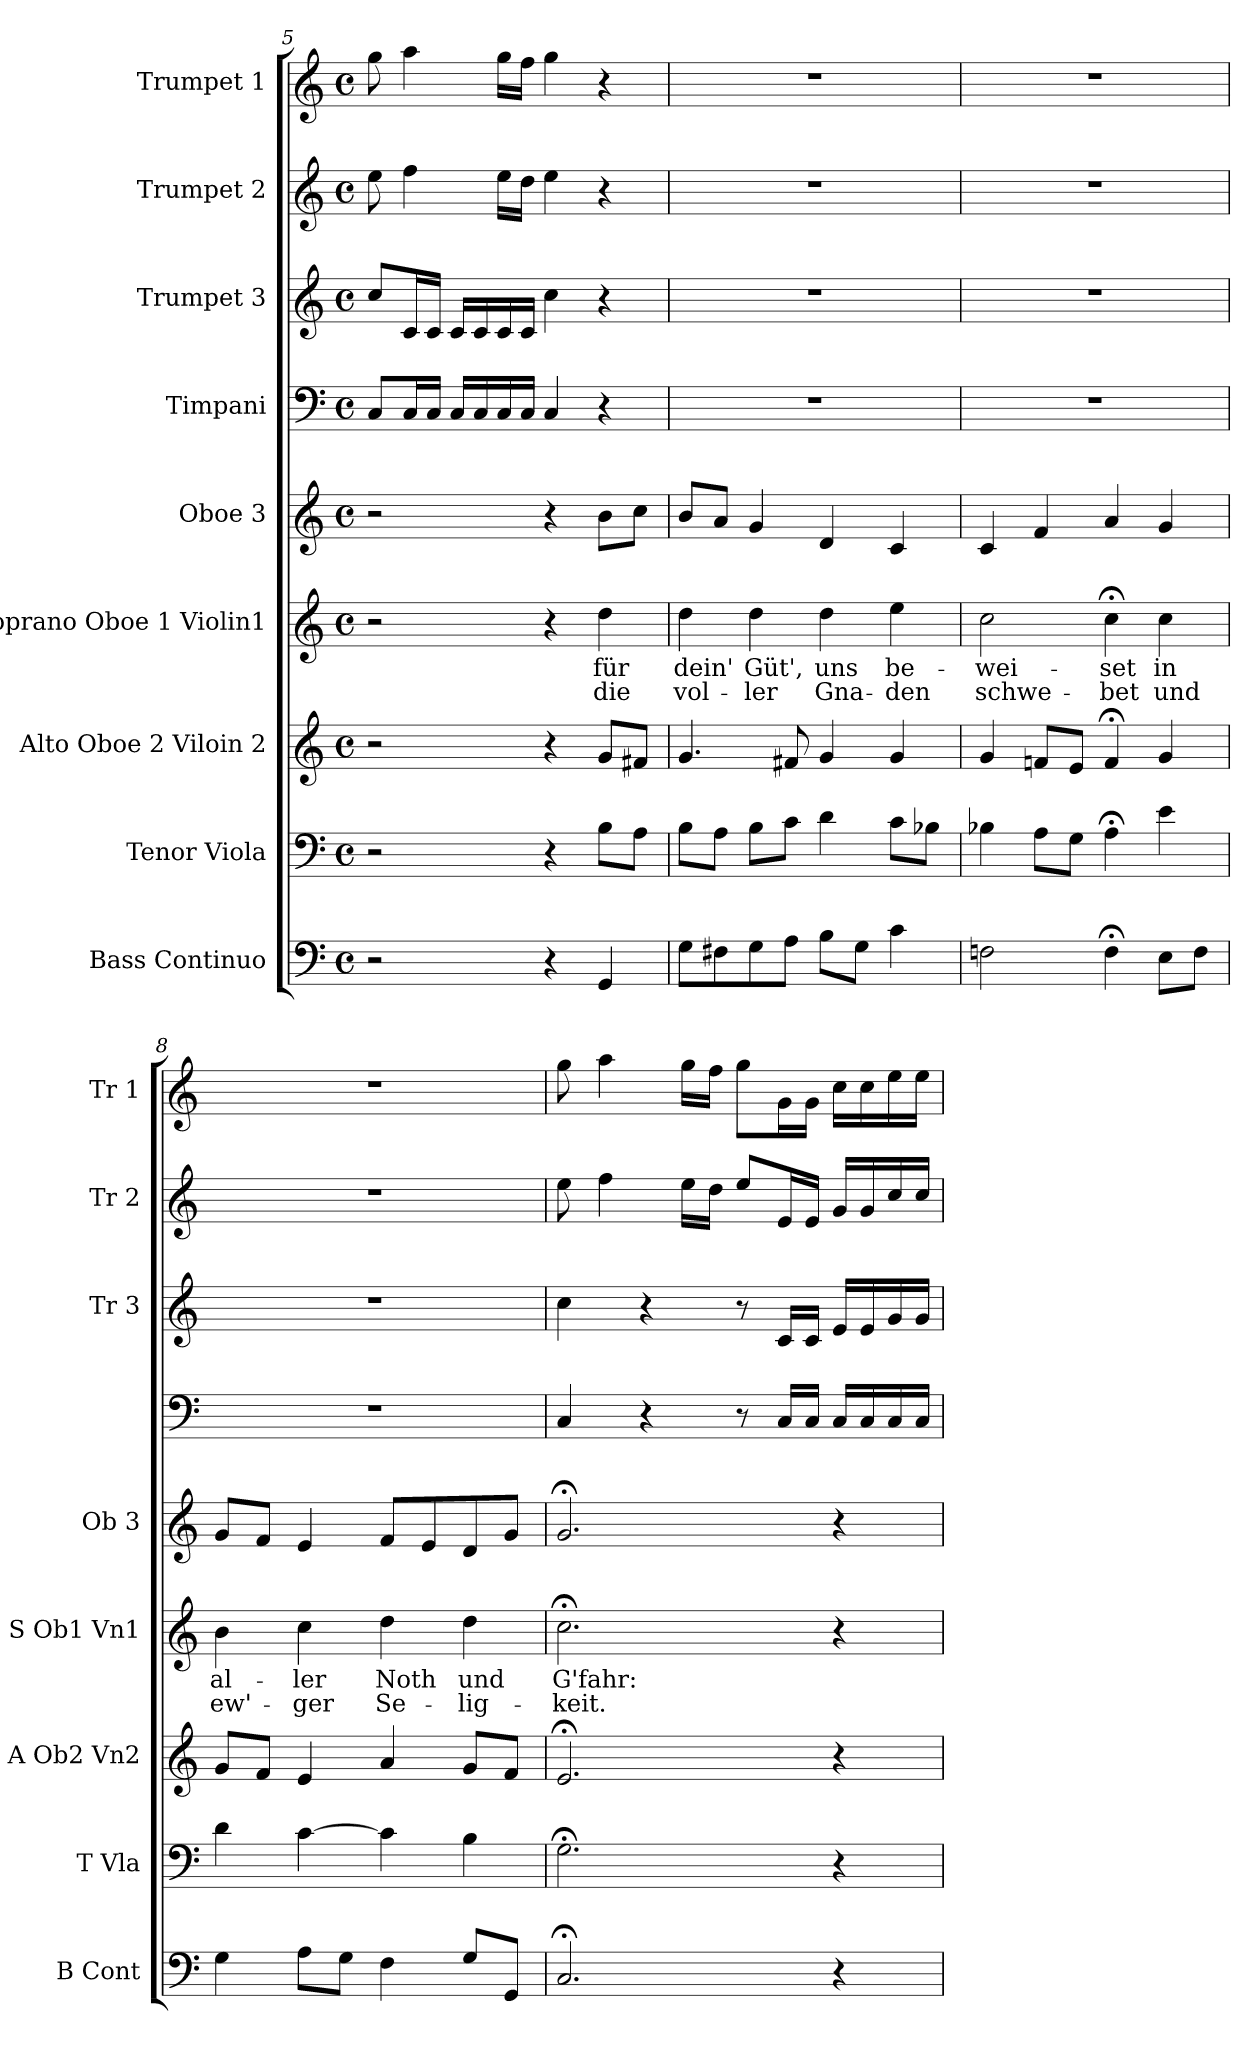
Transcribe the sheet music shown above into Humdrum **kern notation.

**kern	**kern	**kern	**kern	**text	**text	**kern	**kern	**kern	**kern	**kern
*part9	*part8	*part7	*part6	*part6	*part6	*part5	*part4	*part3	*part2	*part1
*staff9	*staff8	*staff7	*staff6	*staff6	*staff6	*staff5	*staff4	*staff3	*staff2	*staff1
*I"Bass Continuo	*I"Tenor Viola	*I"Alto Oboe 2 Viloin 2	*I"Soprano Oboe 1 Violin1	*	*	*I"Oboe 3	*I"Timpani	*I"Trumpet 3	*I"Trumpet 2	*I"Trumpet 1
*I'B Cont	*I'T Vla	*I'A Ob2 Vn2	*I'S Ob1 Vn1	*	*	*I'Ob 3	*	*I'Tr 3	*I'Tr 2	*I'Tr 1
!!LO:PB:g=z
*clefF4	*clefF4	*clefG2	*clefG2	*	*	*clefG2	*clefF4	*clefG2	*clefG2	*clefG2
*k[]	*k[]	*k[]	*k[]	*	*	*k[]	*k[]	*k[]	*k[]	*k[]
*	*	*	*	*	*	*	*	*	*	*C:
*M4/4	*M4/4	*M4/4	*M4/4	*	*	*M4/4	*M4/4	*M4/4	*M4/4	*M4/4
*met(c)	*met(c)	*met(c)	*met(c)	*	*	*met(c)	*met(c)	*met(c)	*met(c)	*met(c)
=5	=5	=5	=5	=5	=5	=5	=5	=5	=5	=5
2r	2r	2r	2r	.	.	2r	8C/L	8cc/L	8ee\	8gg\
.	.	.	.	.	.	.	16C/L	16c/L	4ff\	4aa\
.	.	.	.	.	.	.	16C/JJ	16c/JJ	.	.
.	.	.	.	.	.	.	16C/LL	16c/LL	.	.
.	.	.	.	.	.	.	16C/	16c/	.	.
.	.	.	.	.	.	.	16C/	16c/	16ee\LL	16gg\LL
.	.	.	.	.	.	.	16C/JJ	16c/JJ	16dd\JJ	16ff\JJ
4r	4r	4r	4r	.	.	4r	4C/	4cc\	4ee\	4gg\
4GG/	8B\L	8g/L	4dd\	für	die	8b\L	4r	4r	4r	4r
.	8A\J	8f#X/J	.	.	.	8cc\J	.	.	.	.
=6	=6	=6	=6	=6	=6	=6	=6	=6	=6	=6
8G\L	8B\L	4.g/	4dd\	dein'	vol-	8b/L	1r	1r	1r	1r
8F#X\	8A\J	.	.	.	.	8a/J	.	.	.	.
8G\	8B\L	.	4dd\	Güt',	-ler	4g/	.	.	.	.
8A\J	8c\J	8f#X/	.	.	.	.	.	.	.	.
8B\L	4d\	4g/	4dd\	uns	Gna-	4d/	.	.	.	.
8G\J	.	.	.	.	.	.	.	.	.	.
4c\	8c\L	4g/	4ee\	be-	-den	4c/	.	.	.	.
.	8B-X\J	.	.	.	.	.	.	.	.	.
=7	=7	=7	=7	=7	=7	=7	=7	=7	=7	=7
2Fn\	4B-X\	4g/	2cc\	-wei-	schwe-	4c/	1r	1r	1r	1r
.	8A\L	8fn/L	.	.	.	4f/	.	.	.	.
.	8G\J	8e/J	.	.	.	.	.	.	.	.
4F;<\	4A;<\	4f;</	4cc;<\	-set	-bet	4a/	.	.	.	.
8E\L	4e\	4g/	4cc\	in	und	4g/	.	.	.	.
8F\J	.	.	.	.	.	.	.	.	.	.
=8	=8	=8	=8	=8	=8	=8	=8	=8	=8	=8
4G\	4d\	8g/L	4b\	al-	ew'-	8g/L	1r	1r	1r	1r
.	.	8f/J	.	.	.	8f/J	.	.	.	.
8A\L	[4c\	4e/	4cc\	-ler	-ger	4e/	.	.	.	.
8G\J	.	.	.	.	.	.	.	.	.	.
4F\	4c\]	4a/	4dd\	Noth	Se-	8f/L	.	.	.	.
.	.	.	.	.	.	8e/	.	.	.	.
8G/L	4B\	8g/L	4dd\	und	-lig-	8d/	.	.	.	.
8GG/J	.	8f/J	.	.	.	8g/J	.	.	.	.
=9	=9	=9	=9	=9	=9	=9	=9	=9	=9	=9
2.C;</	2.G;<\	2.e;</	2.cc;<\	G'fahr:	-keit.	2.g;</	4C/	4cc\	8ee\	8gg\
.	.	.	.	.	.	.	.	.	4ff\	4aa\
.	.	.	.	.	.	.	4r	4r	.	.
.	.	.	.	.	.	.	.	.	16ee\LL	16gg\LL
.	.	.	.	.	.	.	.	.	16dd\JJ	16ff\JJ
.	.	.	.	.	.	.	8r	8r	8ee/L	8gg\L
.	.	.	.	.	.	.	16C/LL	16c/LL	16e/L	16g\L
.	.	.	.	.	.	.	16C/JJ	16c/JJ	16e/JJ	16g\JJ
4r	4r	4r	4r	.	.	4r	16C/LL	16e/LL	16g/LL	16cc\LL
.	.	.	.	.	.	.	16C/	16e/	16g/	16cc\
.	.	.	.	.	.	.	16C/	16g/	16cc/	16ee\
.	.	.	.	.	.	.	16C/JJ	16g/JJ	16cc/JJ	16ee\JJ
=	=	=	=	=	=	=	=	=	=	=
*-	*-	*-	*-	*-	*-	*-	*-	*-	*-	*-
